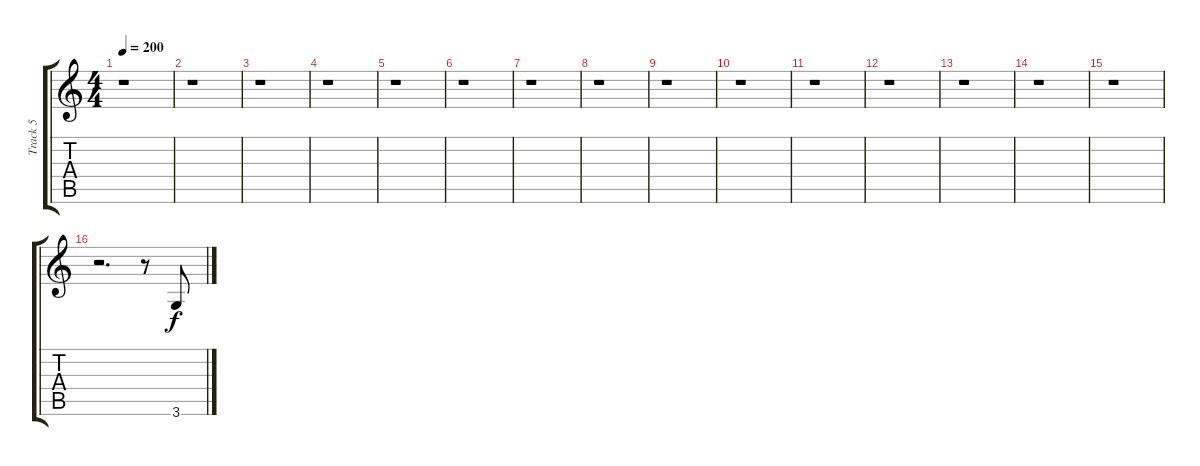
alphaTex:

\track ("Track 5" "Track 5") {instrument distortionguitar}
\staff {score tabs}
\tuning (E4 B3 G3 D3 A2 E2) {hide}
\ts (4 4)
\tempo 200
\clef g2
\ks c
r.1{dy f instrument distortionguitar} |
r.1 |
r.1 |
r.1 |
r.1 |
r.1 |
r.1 |
r.1 |
r.1 |
r.1 |
r.1 |
r.1 |
r.1 |
r.1 |
r.1 |
r.2{d} r.8 3.6.8
